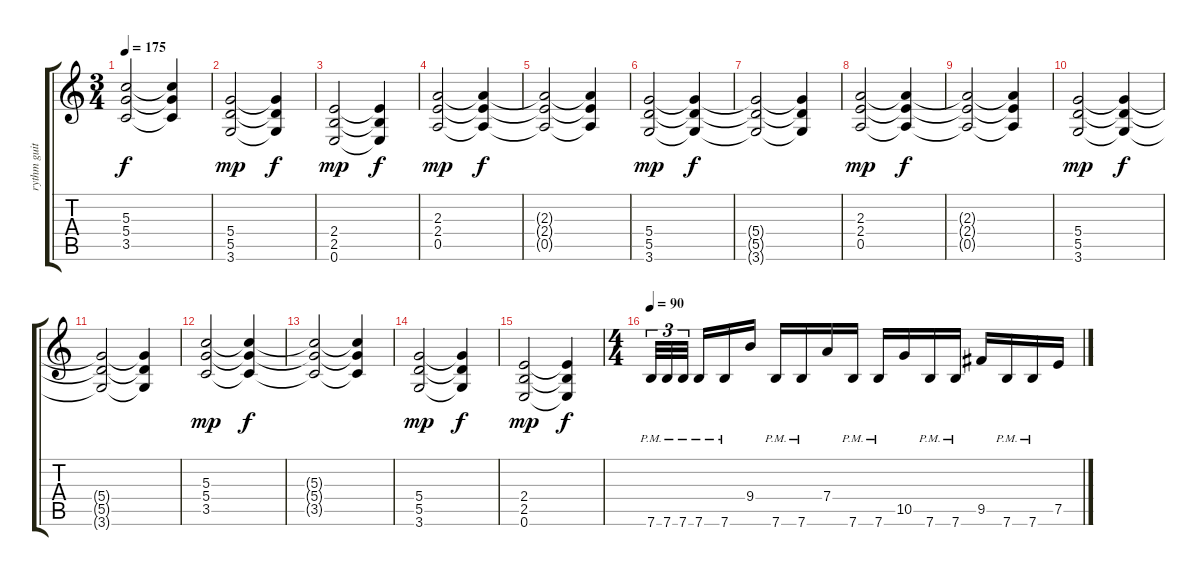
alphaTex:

\track ("rythm guitar" "rythm guit") {instrument distortionguitar}
\staff {score tabs}
\tuning (E4 B3 G3 D3 A2 E2) {hide}
\ts (3 4)
\tempo 175
\clef g2
\ks c
(5.3{t} 5.4{t} 3.5{t}).2{dy f} (5.3{t} 5.4{t} 3.5{t}).4 |
(5.4 5.5 3.6).2{dy mp} (5.4{t} 5.5{t} 3.6{t}).4{dy f} |
(2.4 2.5 0.6).2{dy mp} (2.4{t} 2.5{t} 0.6{t}).4{dy f} |
(2.3 2.4 0.5).2{dy mp} (2.3{t} 2.4{t} 0.5{t}).4{dy f} |
(2.3{t} 2.4{t} 0.5{t}).2 (2.3{t} 2.4{t} 0.5{t}).4 |
(5.4 5.5 3.6).2{dy mp} (5.4{t} 5.5{t} 3.6{t}).4{dy f} |
(5.4{t} 5.5{t} 3.6{t}).2 (5.4{t} 5.5{t} 3.6{t}).4 |
(2.3 2.4 0.5).2{dy mp} (2.3{t} 2.4{t} 0.5{t}).4{dy f} |
(2.3{t} 2.4{t} 0.5{t}).2 (2.3{t} 2.4{t} 0.5{t}).4 |
(5.4 5.5 3.6).2{dy mp} (5.4{t} 5.5{t} 3.6{t}).4{dy f} |
(5.4{t} 5.5{t} 3.6{t}).2 (5.4{t} 5.5{t} 3.6{t}).4 |
(5.3 5.4 3.5).2{dy mp} (5.3{t} 5.4{t} 3.5{t}).4{dy f} |
(5.3{t} 5.4{t} 3.5{t}).2 (5.3{t} 5.4{t} 3.5{t}).4 |
(5.4 5.5 3.6).2{dy mp} (5.4{t} 5.5{t} 3.6{t}).4{dy f} |
(2.4 2.5 0.6).2{dy mp} (2.4{t} 2.5{t} 0.6{t}).4{dy f} |
\ts (4 4)
\tempo 90
7.6{pm}.32{tu (3 2)} 7.6{pm}.32{tu (3 2)} 7.6{pm}.32{tu (3 2) beam splitsecondary} 7.6{pm}.16 7.6{pm}.16 9.4.16 7.6{pm}.16 7.6{pm}.16 7.4.16 7.6{pm}.16 7.6{pm}.16 10.5.16 7.6{pm}.16 7.6{pm}.16 9.5.16 7.6{pm}.16 7.6{pm}.16 7.5.16
